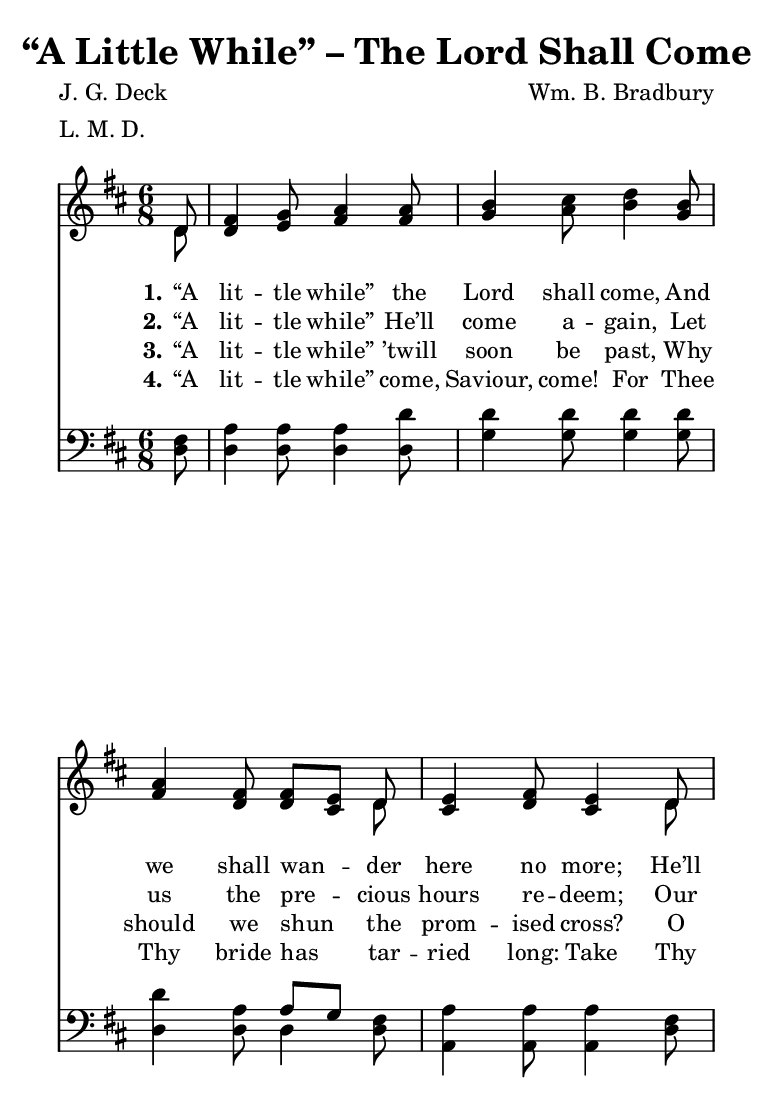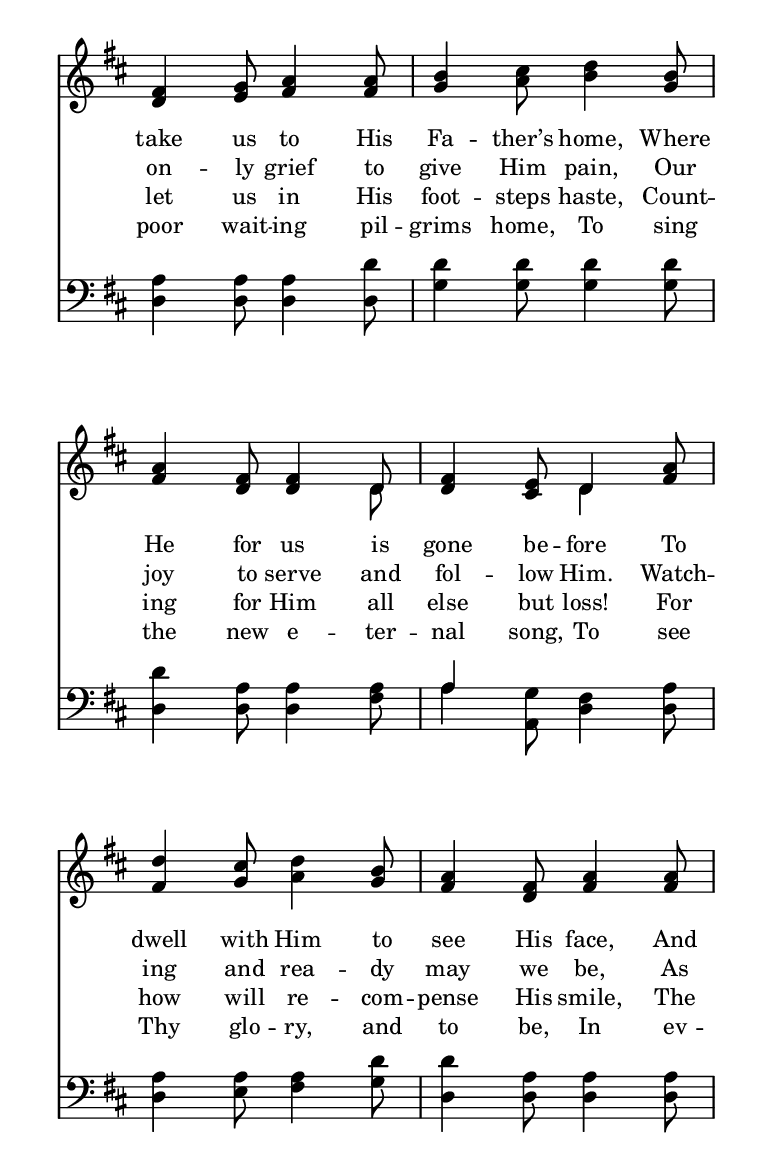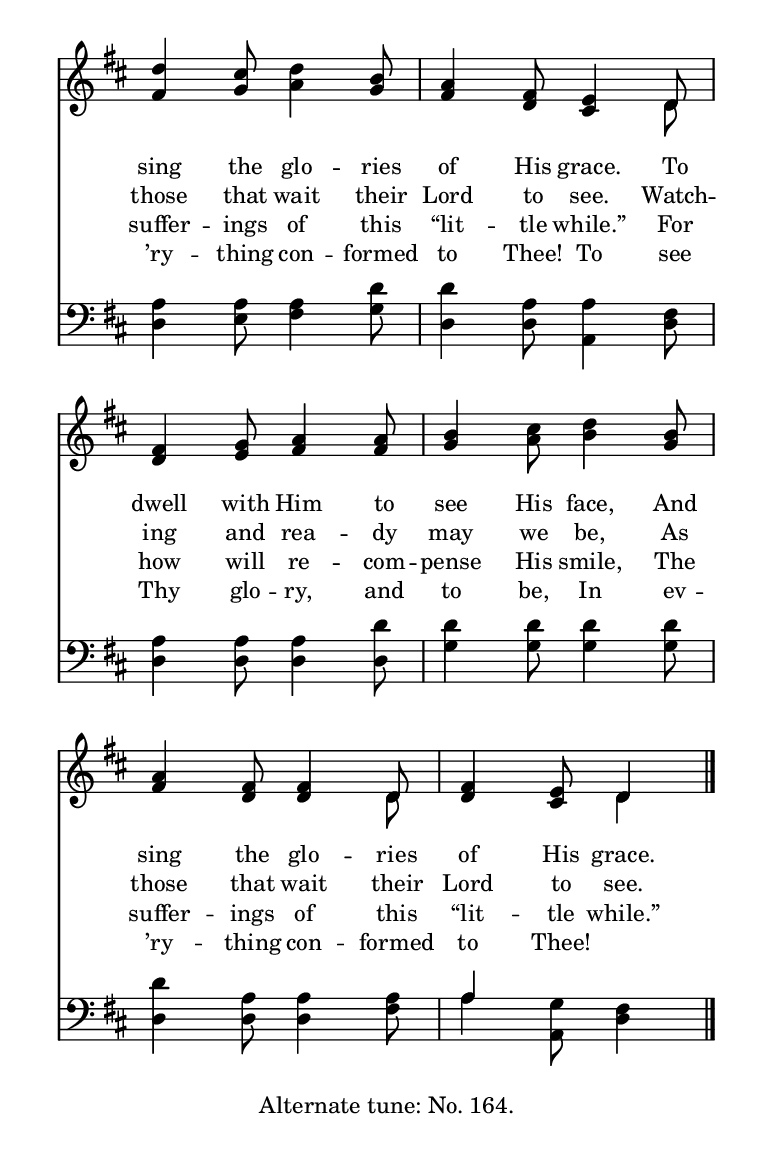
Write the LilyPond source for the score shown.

\include "common/global.ily"
\paper {
  \include "common/paper.ily"
  ragged-last-bottom = ##t
  page-count = #(cond (is-eogsized 2) (#t #f))
}

\header{
  hymnnumber = "144"
  title = "“A Little While” – The Lord Shall Come"
  tunename = "Sweet Hour of Prayer"
  meter = "L. M. D."
  poet = "J. G. Deck"
  composer = "Wm. B. Bradbury"
  %copyright = ""
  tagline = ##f
}

% for fermata in MIDI
ta = { \tempo 4=60 }
tb = { \tempo 4=30 }

patternAA = { c8 c4 }
patternAB = { c8 | c4 c8 c8[ c8] c8 | c4 c8 c4 }

global = {
  \include "common/overrides.ily"
  \override Staff.TimeSignature.style = #'numbered
  \time 6/8
  \override Score.MetronomeMark.transparent = ##t % hide all fermata changes too
  \ta
  \key d \major
  \partial 8
  \autoBeamOff
}

notesSoprano = {
\global
\relative c' {

  \changePitch \patternAA { d | fis g a a | b cis d }
  \changePitch \patternAB { b | a fis fis e d | e fis e }
  \changePitch \patternAA { d | fis g a a | b cis d } % same as line 1
  \changePitch \patternAA { b | a fis fis d | fis e d }

  \changePitch \patternAA { a' | d cis d b | a fis a }
  \changePitch \patternAA { a  | d cis d b | a fis e }
  \changePitch \patternAA { d | fis g a a | b cis d } % same as lines 1,3
  \changePitch \patternAA { b | a fis fis d | fis e d } % same as line 4

  \bar "|."

}
}

notesAlto = {
\global
\relative e' {

  \changePitch \patternAA { d | d e fis fis | g a b }
  \changePitch \patternAB { g | fis d d cis d | cis d cis }
  \changePitch \patternAA { d | d e fis fis | g a b }
  \changePitch \patternAA { g | fis d d d | d cis d }

  \changePitch \patternAA { fis | fis g a g | fis d fis }
  \changePitch \patternAA { fis | fis g a g | fis d cis }
  \changePitch \patternAA { d | d e fis fis | g a b }
  \changePitch \patternAA { g | fis d d d | d cis d }

}
}

notesTenor = {
\global
\relative a {

  \changePitch \patternAA { fis | a a a d | d d d }
  \changePitch \patternAB { d | d a a g fis | a a a }
  \changePitch \patternAA { fis | a a a d | d d d }
  \changePitch \patternAA { d | d a a a | a g fis }

  \changePitch \patternAA { a | a a a d | d a a }
  \changePitch \patternAA { a | a a a d | d a a }
  \changePitch \patternAA { fis | a a a d | d d d }
  \changePitch \patternAA { d | d a a a | a g fis }

}
}

notesBass = {
\global
\relative f {

  \changePitch \patternAA { d | d d d d | g g g }
  \changePitch \patternAA { g | d d d d | a a a }
  \changePitch \patternAA { d | d d d d | g g g }
  \changePitch \patternAA { g | d d d fis | a a, d }

  \changePitch \patternAA { d | d e fis g | d d d }
  \changePitch \patternAA { d | d e fis g | d d a }
  \changePitch \patternAA { d | d d d d | g g g }
  \changePitch \patternAA { g | d d d fis | a a, d }

}
}

wordsA = \lyricmode {
\set stanza = "1."

“A lit -- tle while” the Lord shall come,
And we shall wan -- der here no more;
He’ll take us to His Fa -- ther’s home,
Where He for us is gone be -- fore
To dwell with Him to see His face,
And sing the glo -- ries of His grace.
To dwell with Him to see His face,
And sing the glo -- ries of His grace.

}

wordsB = \lyricmode {
\set stanza = "2."

“A lit -- tle while” He’ll come a -- gain,
Let us the pre -- cious hours re -- deem;
Our on -- ly grief to give Him pain,
Our joy to serve and fol -- low Him.
Watch -- ing and rea -- dy may we be,
As those that wait their Lord to see.
Watch -- ing and rea -- dy may we be,
As those that wait their Lord to see.

}

wordsC = \lyricmode {
\set stanza = "3."

“A lit -- tle while” ’twill soon be past,
Why should we shun the prom -- ised cross?
O let us in His foot -- steps haste,
Count -- ing for Him all else but loss!
For how will re -- com -- pense His smile,
The suffer -- ings of this “lit -- tle while.”
For how will re -- com -- pense His smile,
The suffer -- ings of this “lit -- tle while.”

}

wordsD = \lyricmode {
\set stanza = "4."

“A lit -- tle while” come, Saviour, come!
For Thee Thy bride has tar -- ried long:
Take Thy poor wait -- ing pil -- grims home,
To sing the new e -- ter -- nal song,
To see Thy glo -- ry, and to be,
In ev -- ’ry -- thing con -- formed to Thee!
To see Thy glo -- ry, and to be,
In ev -- ’ry -- thing con -- formed to Thee!

}

\score {
  \context ChoirStaff <<
    \context Staff = upper <<
      \set ChoirStaff.systemStartDelimiter = #'SystemStartBar
      \partcombine #'(2 . 9) \notesSoprano \notesAlto
      \context NullVoice = sopranos { \voiceOne << \notesSoprano >> }
      \context NullVoice = altos { \voiceTwo << \notesAlto >> }
      \context Lyrics = one   \lyricsto sopranos \wordsA
      \context Lyrics = two   \lyricsto sopranos \wordsB
      \context Lyrics = three \lyricsto sopranos \wordsC
      \context Lyrics = four  \lyricsto sopranos \wordsD
    >>
    \context Staff = men <<
      \clef bass
      \partcombine #'(2 . 9) \notesTenor \notesBass
      \context NullVoice = tenors { \voiceOne << \notesTenor >> }
      \context NullVoice = basses { \voiceTwo << \notesBass >> }
    >>
  >>
  \layout {
    \include "common/layout.ily"
  }
  \midi{
    \include "common/midi.ily"
  }
}

\noPageBreak \markup { \vspace #2 \fill-line { \raise #2 \line { Alternate tune: No. 164. } } }

\version "2.19.49"  % necessary for upgrading to future LilyPond versions.

% vi:set et ts=2 sw=2 ai nocindent syntax=lilypond:
